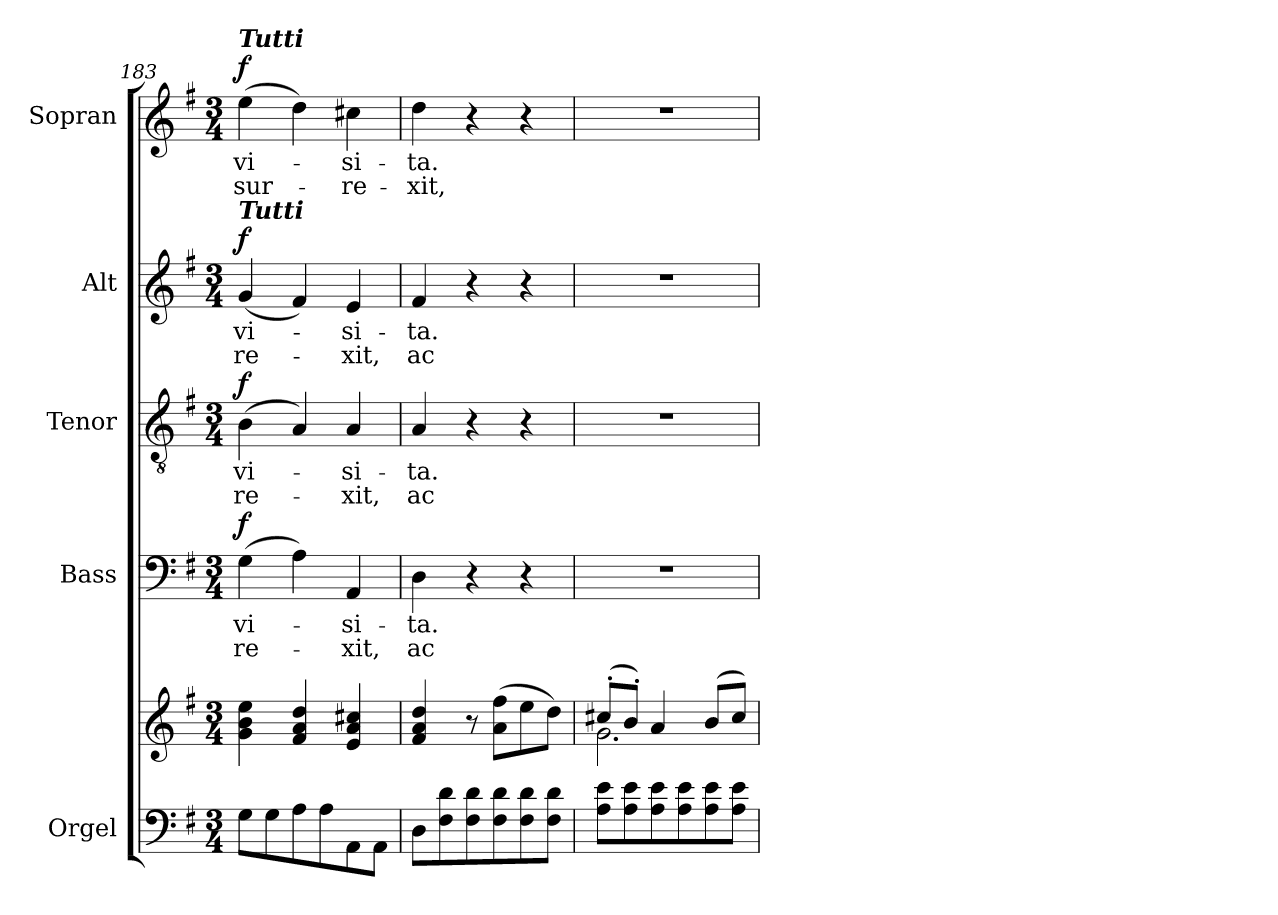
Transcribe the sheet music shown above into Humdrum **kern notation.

**kern	**kern	**kern	**text	**text	**dynam	**kern	**text	**text	**dynam	**kern	**text	**text	**dynam	**kern	**text	**text	**dynam
*part5	*part5	*part4	*part4	*part4	*part4	*part3	*part3	*part3	*part3	*part2	*part2	*part2	*part2	*part1	*part1	*part1	*part1
*staff6	*staff5	*staff4	*staff4	*staff4	*staff4	*staff3	*staff3	*staff3	*staff3	*staff2	*staff2	*staff2	*staff2	*staff1	*staff1	*staff1	*staff1
*I"Orgel	*	*I"Bass	*	*	*	*I"Tenor	*	*	*	*I"Alt	*	*	*	*I"Sopran	*	*	*
*I'Org.	*	*I'B.	*	*	*	*I'T.	*	*	*	*I'A.	*	*	*	*I'S.	*	*	*
!!LO:PB:g=z
*clefF4	*clefG2	*clefF4	*	*	*	*clefGv2	*	*	*	*clefG2	*	*	*	*clefG2	*	*	*
*k[f#]	*k[f#]	*k[f#]	*	*	*	*k[f#]	*	*	*	*k[f#]	*	*	*	*k[f#]	*	*	*
*G:	*G:	*G:	*	*	*	*G:	*	*	*	*G:	*	*	*	*G:	*	*	*
*M3/4	*M3/4	*M3/4	*	*	*	*M3/4	*	*	*	*M3/4	*	*	*	*M3/4	*	*	*
=183	=183	=183	=183	=183	=183	=183	=183	=183	=183	=183	=183	=183	=183	=183	=183	=183	=183
!	!	!	!	!	!	!	!	!	!	!	!	!	!	!LO:TX:a:Bi:t=Tutti	!	!	!
!	!	!	!	!	!	!	!	!	!	!LO:TX:a:Bi:t=Tutti	!	!	!	!	!	!	!
!	!	!	!LO:LY:b	!LO:LY:b	!LO:DY:a	!	!LO:LY:b	!LO:LY:b	!LO:DY:a	!	!LO:LY:b	!LO:LY:b	!LO:DY:a	!	!LO:LY:b	!LO:LY:b	!LO:DY:a
8G\L	4g\ 4b\ 4ee\	(>4G\	vi-	-re-	f	(>4B\	vi-	-re-	f	(<4g/	vi-	-re-	f	(>4ee\	vi-	sur-	f
8G\	.	.	.	.	.	.	.	.	.	.	.	.	.	.	.	.	.
8A\	4f#/ 4a/ 4dd/	4A\)	.	.	.	4A/)	.	.	.	4f#/)	.	.	.	4dd\)	.	.	.
8A\	.	.	.	.	.	.	.	.	.	.	.	.	.	.	.	.	.
!	!	!	!LO:LY:b	!LO:LY:b	!	!	!LO:LY:b	!LO:LY:b	!	!	!LO:LY:b	!LO:LY:b	!	!	!LO:LY:b	!LO:LY:b	!
8AA\	4e/ 4a/ 4cc#X/	4AA/	-si-	-xit,	.	4A/	-si-	-xit,	.	4e/	-si-	-xit,	.	4cc#X\	-si-	-re-	.
8AA\J	.	.	.	.	.	.	.	.	.	.	.	.	.	.	.	.	.
=184	=184	=184	=184	=184	=184	=184	=184	=184	=184	=184	=184	=184	=184	=184	=184	=184	=184
!	!	!	!LO:LY:b	!LO:LY:b	!	!	!LO:LY:b	!LO:LY:b	!	!	!LO:LY:b	!LO:LY:b	!	!	!LO:LY:b	!LO:LY:b	!
8D\L	4f#/ 4a/ 4dd/	4D\	-ta.	ac	.	4A/	-ta.	ac	.	4f#/	-ta.	ac	.	4dd\	-ta.	-xit,	.
8F#\ 8d\	.	.	.	.	.	.	.	.	.	.	.	.	.	.	.	.	.
8F#\ 8d\	8r	4r	.	.	.	4r	.	.	.	4r	.	.	.	4r	.	.	.
8F#\ 8d\	(>8a\ 8ff#\L	.	.	.	.	.	.	.	.	.	.	.	.	.	.	.	.
8F#\ 8d\	8ee\	4r	.	.	.	4r	.	.	.	4r	.	.	.	4r	.	.	.
8F#\ 8d\J	8dd\J)	.	.	.	.	.	.	.	.	.	.	.	.	.	.	.	.
=185	=185	=185	=185	=185	=185	=185	=185	=185	=185	=185	=185	=185	=185	=185	=185	=185	=185
*	*^	*	*	*	*	*	*	*	*	*	*	*	*	*	*	*	*
8A\ 8e\L	(>8cc#X'>/L	2.g\	2.r	.	.	.	2.r	.	.	.	2.r	.	.	.	2.r	.	.	.
8A\ 8e\	8b'>/J)	.	.	.	.	.	.	.	.	.	.	.	.	.	.	.	.	.
8A\ 8e\	4a/	.	.	.	.	.	.	.	.	.	.	.	.	.	.	.	.	.
8A\ 8e\	.	.	.	.	.	.	.	.	.	.	.	.	.	.	.	.	.	.
8A\ 8e\	(>8b/L	.	.	.	.	.	.	.	.	.	.	.	.	.	.	.	.	.
8A\ 8e\J	8cc#/J)	.	.	.	.	.	.	.	.	.	.	.	.	.	.	.	.	.
*	*v	*v	*	*	*	*	*	*	*	*	*	*	*	*	*	*	*	*
=	=	=	=	=	=	=	=	=	=	=	=	=	=	=	=	=	=
*-	*-	*-	*-	*-	*-	*-	*-	*-	*-	*-	*-	*-	*-	*-	*-	*-	*-
